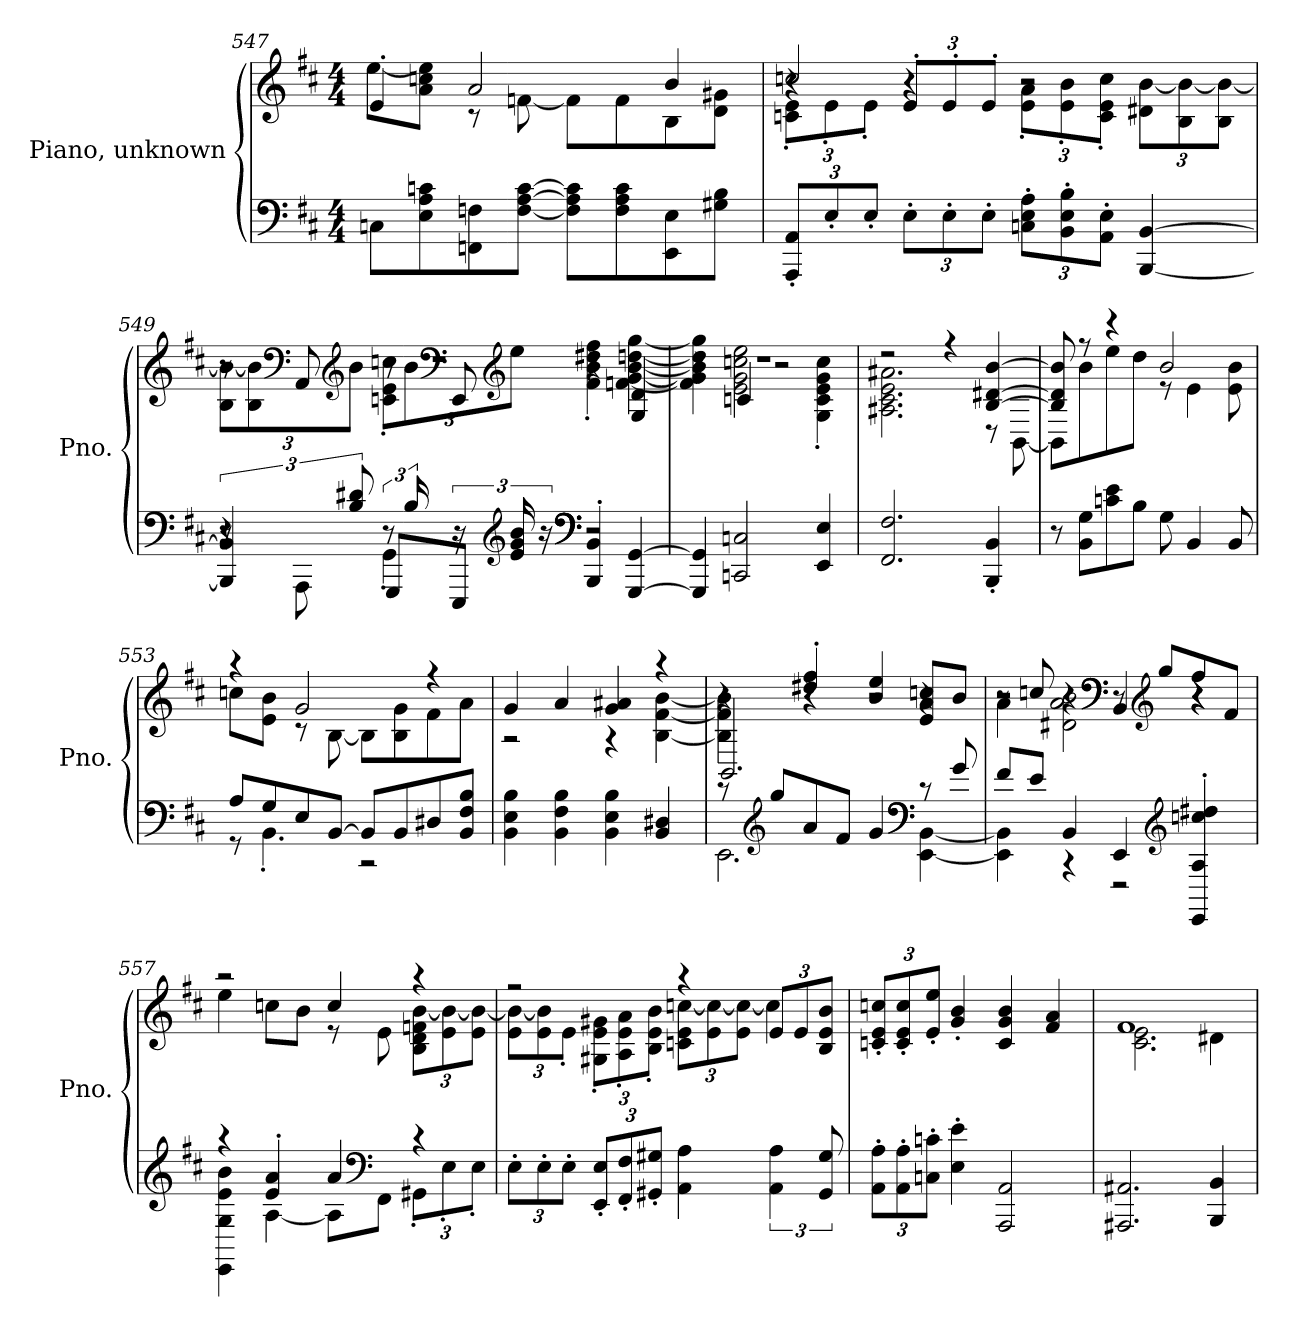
**kern	**kern
*part1	*part1
*staff2	*staff1
*I"Piano, unknown	*
*I'Pno.	*
*clefF4	*clefG2
*k[f#c#]	*k[f#c#]
*M4/4	*M4/4
=547	=547
*	*^
8Cn\L	4e'/	[8ee\L
8E\ 8A\ 8cn\	.	8a\ 8ccn\ 8ee\]J
8FFn\ 8Fn\	2a/	8r
[8F\ [8A\ [8c\J	.	[8fn\
8F\] 8A\] 8c\]L	.	8f\L]
8F\ 8A\ 8c\	.	8f\
8EE\ 8E\	4b/	8B\
8G#X\ 8B\J	.	8d\ 8g#X\J
=548	=548	=548
*Xbrackettup	*	*Xbrackettup
*	*	*^
12AAA/' 12AA/'L	2ccn/	12cn\' 12e\'L	4r
12E'/	.	12e'\	.
12E'/J	.	12e'\J	.
12E'\L	.	4r	12e'/L
12E'\	.	.	12e'/
12E'\J	.	.	12e'/J
12Cn\' 12E\' 12A\'L	2r	12e\' 12a\'L	2r
12BB\' 12E\' 12B\'	.	12e\' 12b\'	.
12AA\' 12E\'J	.	12c\' 12e\' 12cc\'J	.
[4BBB/ [4BB/	.	12d#X\ [12b\L	.
.	.	12B\ 12b\_	.
.	.	12B\ 12b\_J	.
!!LO:LB:g=z	!!	!!
=549	=549	=549	=549
*brackettup	*	*	*
*^	*	*	*
*	*^	*	*	*
6BBB/] 6BB/]	8r	4r	1r	12B\ 12b\_L	8r
.	.	.	.	12B\ 12b\]	.
*	*	*	*clefF4	*	*
.	8AAA\	.	.	.	8AA/
*	*	*	*clefG2	*	*
12B/ 12d#X/	.	.	.	12b\J	.
12r	4GG'\	8GGG/L	.	12cn\' 12e\' 12ccn\'L	8r
24B/	.	.	.	12b\	.
*	*	*	*clefF4	*	*
24r	.	8EEE/J	.	.	8EE/
*clefG2	*	*	*clefG2	*	*
24e/ 24g/ 24b/	.	.	.	12ee\J	.
24r	.	.	.	.	.
*clefF4	*	*	*	*	*
4BBB/' 4BB/'	2r	2r	.	4f#\' 4b\' 4dd#X\' 4ff#\'	4r
[4GGG/ [4GG/	.	.	.	[4fn\ [4g\ [4b\ [4ddn\ [4gg\	4G/ 4d/
*v	*v	*v	*	*	*
=550	=550	=550	=550
4GGG/] 4GG/]	1r	4f\] 4g\] 4b\] 4dd\] 4gg\]	4r
2CCn/ 2Cn/	.	2e\ 2g\ 2ccn\ 2ee\	4cn/
.	.	.	2r
4EE/ 4E/	.	4G\' 4c\' 4e\' 4g\' 4cc\'	.
*	*	*v	*v
=551	=551	=551
2.FF#/ 2.F#/	2r	2.A#X\ 2.c#\ 2.e\ 2.a#X\
.	4r	.
4BBB/' 4BB/'	[4B/ [4d#X/ [4b/	8r
.	.	[8BB\
!!LO:LB:g=z	!!
=552	=552	=552
8r	8B/] 8d#/] 8b/]	8BB\L]
8BB\ 8G\L	8r	8b\
8cn\ 8e\	4r	8ee\
8B\J	.	8dd\J
8G\	2b/	8r
4BB/	.	4e\
8BB/	.	8e\ 8b\
=553	=553	=553
*^	*	*
8A/L	8r	4r	8ccn\L
8G/	4.BB'\	.	8e\ 8b\J
8E/	.	2g/	8r
[8BB/J	.	.	[8B\
8BB/L]	2r	.	8B\L]
8BB/	.	.	8B\ 8g\
8D#X/	.	4r	8f#\
8BB/ 8F#/ 8B/J	.	.	8a\J
*v	*v	*	*
=554	=554	=554
4BB\ 4E\ 4B\	4g/	2r
4BB\ 4F#\ 4B\	4a/	.
4BB\ 4E\ 4B\	4g/ 4a#X/	4r
4BB/ 4D#X/	4r	[4B\ [4f#\ [4b\
=555	=555	=555
*^	*	*^
8r	2.EE\	4r	4B\] 4f#\] 4b\]	2.BB/
*clefG2	*	*	*	*
8gg/L	.	.	.	.
8a/	.	4dd#X/' 4ff#/'	4r	.
8f#/J	.	.	.	.
4g/	.	4b/ 4ee/	2r	.
*clefF4	*	*	*	*
8r	[4EE\ [4BB\	8e/ 8a/ 8ccn/L	.	4r
8g/	.	8b/J	.	.
!!LO:PB:g=z	!!	!!
=556	=556	=556	=556	=556
8f#/L	4EE\] 4BB\]	8r	4a\	2r
8e/J	.	8ccn/	.	.
4BB/	4r	4r	2d#X\ 2a\ 2b\	.
*	*	*clefF4	*	*
4EE/	2r	8r	.	4BB/
*	*	*clefG2	*	*
.	.	8gg/L	.	.
*clefG2	*	*	*	*
4EE/' 4A/' 4ccn/' 4dd#X/'	.	8ff#/	4r	4r
.	.	8f#/J	.	.
*	*	*	*v	*v
=557	=557	=557	=557
4r	4EE\ 4G\ 4e\ 4b\	2r	4ee\
4e/' 4a/'	[4A\	.	8ccn\L
.	.	.	8b\J
4a/	8A\L]	4cc/	8r
*clefF4	*	*	*
.	8FF#\J	.	8e\
*	*Xbrackettup	*	*
4r	12GG#X'\L	4r	12B\ 12d\ 12fn\ [12b\L
.	12E'\	.	12e\ 12b\_
.	12E'\J	.	12e\ 12b\_J
*v	*v	*	*
!!LO:LB:g=z	!!
=558	=558	=558
12E'\L	2r	12e\ 12b\_L
12E'\	.	12e\ 12b\]
12E'\J	.	12e'\J
12EE/' 12E/'L	.	12G#X\' 12e\' 12g#X\'L
12FF#/' 12F#/'	.	12A\' 12e\' 12a\'
12GG#X/' 12G#X/'J	.	12B\' 12e\' 12b\'J
4AA\ 4A\	4r	12cn\ 12e\ [12ccn\L
.	.	12e\ 12cc\_
.	.	12e\ 12cc\_J
*brackettup	*	*
6AA\ 6A\	12e/L	4cc\]
.	12e/	.
12GG#/ 12G#/	12B/ 12e/ 12b/J	.
*	*v	*v
=559	=559
*Xbrackettup	*
12AA\' 12A\'L	12cn/' 12e/' 12ccn/'L
12AA\' 12A\'	12c/' 12e/' 12cc/'
12Cn\' 12cn\'J	12e/' 12ee/'J
4E\' 4e\'	4g/' 4b/'
2AAA/ 2AA/	4c/ 4g/ 4b/
.	4f#/ 4a/
=560	=560
*	*^
2.AAA#X/ 2.AA#X/	1f#	2.c#\ 2.e\
4BBB/ 4BB/	.	4d#X\
*	*v	*v
=	=
*-	*-
